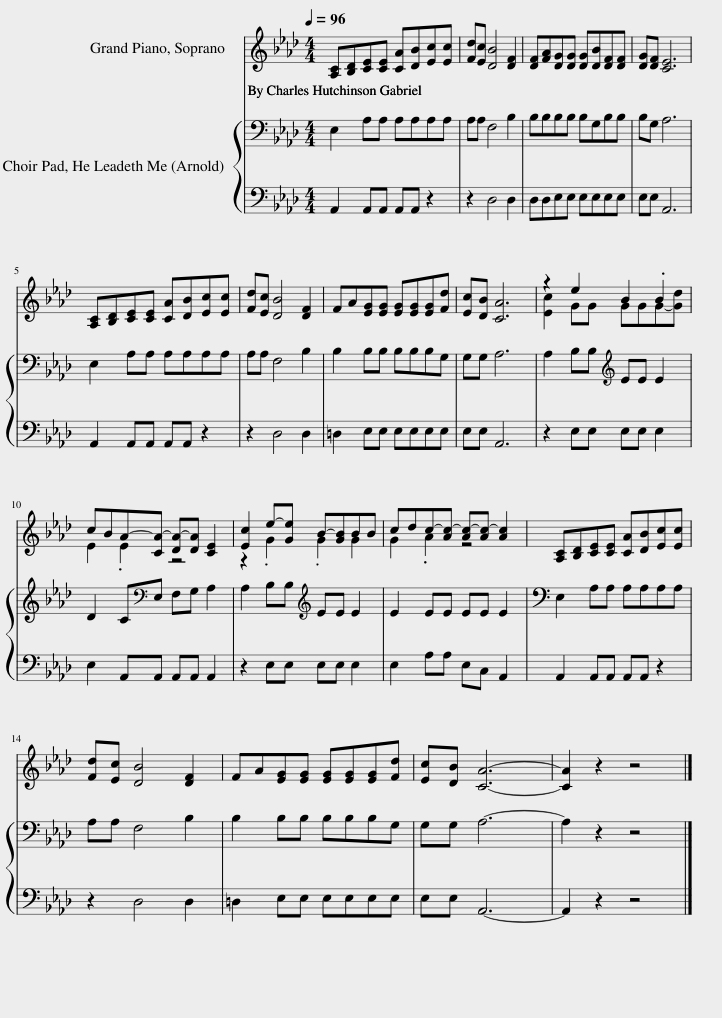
X:1
%%score ( 1 2 ) { 3 | 4 }
L:1/8
Q:1/4=96
M:4/4
I:linebreak $
K:Ab
V:1 treble
V:2 treble
V:3 bass
V:4 bass
V:1
 [A,C][B,D][CE][CE] [CA][DB][Ec][Ec] | [Fd][Ec] [DB]4 [DF]2 | [DF][FA][DG][DG] [DG][DB][DF][DF] | [DG][DF] [CE]6 |$ [A,C][B,D][CE][CE] [CA][DB][Ec][Ec] | %5
 [Fd][Ec] [DB]4 [DF]2 | FA[EG][EG] [EG][EG][EG][Fd] | [Ec][DB] [CA]6 | z2 e2 B2 .B2 |$ cBA-[CA-] [DA-][DA] [CE]2 | %10
 [Ec]2 e-[Ge] B-[GB]BB | cdc-[Ac-] [Ac-][Ac-] [Ac]2 | [A,C][B,D][CE][CE] [CA][DB][Ec][Ec] |$ [Fd][Ec] [DB]4 [DF]2 | FA[EG][EG] [EG][EG][EG][Fd] | %15
 [Ec][DB] [CA]6- | [CA]2 z2 z4 |] %17
V:2
 x8 | x8 | x8 | x8 |$ x8 | %5
 x8 | x8 | x8 | [Ec]2 GG GGG-[Gd] |$ E2 .E2 z4 | %10
 z2 .G2 .G2 G2 | G2 .A2 z4 | x8 |$ x8 | x8 | %15
 x8 | x8 |] %17
V:3
 E,2 A,A, A,A,A,A, | A,A, F,4 B,2 | B,B,B,B, B,G,B,B, | B,G, A,6 |$ E,2 A,A, A,A,A,A, | %5
 A,A, F,4 B,2 | B,2 B,B, B,B,B,G, | G,G, A,6 | A,2 B,B,[K:treble] EE E2 |$ D2 C[K:bass]E, F,G, A,2 | %10
 A,2 B,B,[K:treble] EE E2 | E2 EE EE E2 | E,2 A,A, A,A,A,A, |$ A,A, F,4 B,2 | B,2 B,B, B,B,B,G, | %15
 G,G, A,6- | A,2 z2 z4 |] %17
V:4
 A,,2 A,,A,, A,,A,, z2 | z2 D,4 D,2 | D,D,E,E, E,E,E,E, | E,E, A,,6 |$ A,,2 A,,A,, A,,A,, z2 | %5
 z2 D,4 D,2 | =D,2 E,E, E,E,E,E, | E,E, A,,6 | z2 E,E, E,E, E,2 |$ E,2 A,,A,, A,,A,, A,,2 | %10
 z2 E,E, E,E, E,2 | E,2 A,A, E,C, A,,2 | A,,2 A,,A,, A,,A,, z2 |$ z2 D,4 D,2 | =D,2 E,E, E,E,E,E, | %15
 E,E, A,,6- | A,,2 z2 z4 |] %17
